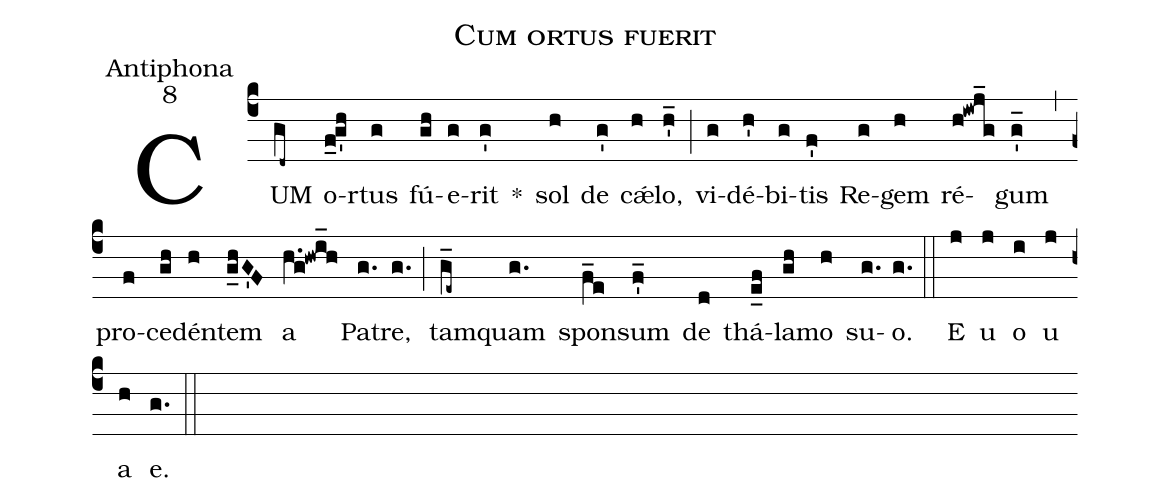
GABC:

name:Cum ortus fuerit;
office-part:Antiphona;
mode:8;
%%
(c4) CUM(gd~) o(f_0!g'h)rtus(g) fú(gh)e(g)rit(g') *()
sol(h) de(g') c<sp>'æ</sp>(h)lo,(h_') (;)
vi(g)dé(h')bi(g)tis(f') Re(g)gem(h) ré(h!iwj_g)gum(g_') (,)
pro(f)ce(gh)dén(h)tem(g_hG'F) a(h.g!hwi_h) Pa(g.)tre,(g.) (;)
tam(g_e~)quam(g.) spon(f_e)sum(f_') de(d) thá(e_f)la(gh)mo(h) su(g.)o.(g.) (::)
E(j) u(j) o(i) u(j) a(h) e.(g.) (::)
